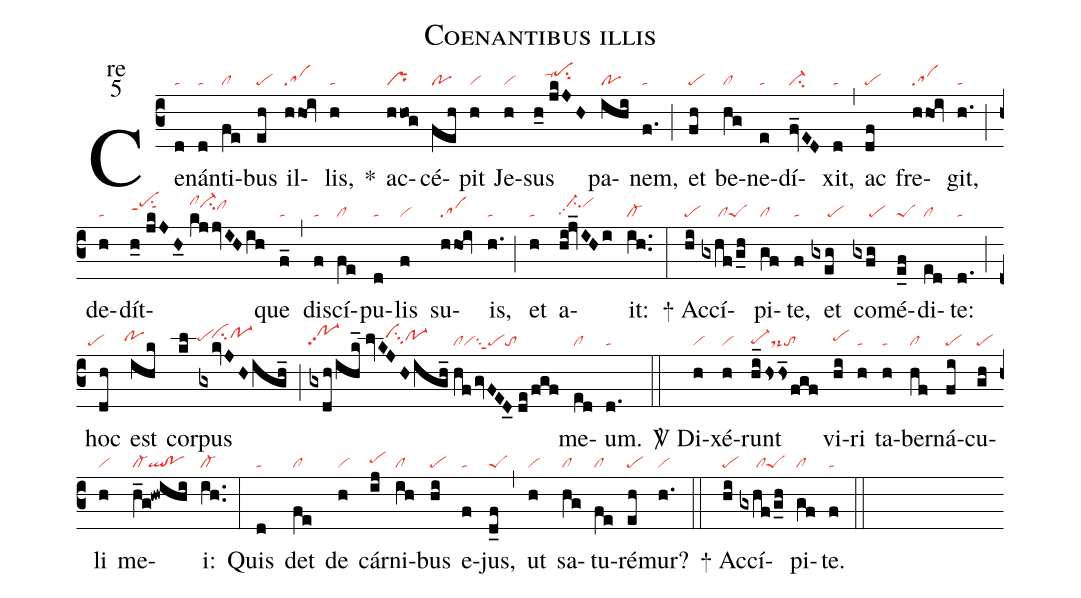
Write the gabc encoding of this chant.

name:Coenantibus illis;
office-part:re;
mode:5;
nabc-lines:1;
%%
(c3) Ce(d|ta)nán(d|ta)ti(fe|cl)bus(eh|pe) il(hhoi|sa)lis,(h|ta) <sp>*</sp>() ac(hhog|pr)cé(feh|po)pit(h|vi) Je(h|vi)sus(h_0//jkJH|///pehjsu2ppu1) pa(ihi|po)nem,(f.|ta) (;) et(fh|pe) be(hg|cl)ne(e|ta)dí(fv_ED|ci-)xit,(d|ta) (,) ac(df|pe) fre(hhoi|sa)git,(h.|ta) (;) de(h|ta)dít(h_0//jkJH_0//|pehjsu1sut1ppt1|kjjvIHih|clhkci-hjclhi)que(f_|ta) (,) dis(f|ta)cí(fe|cl)pu(d|ta)lis(f|vi) su(hhoi|sa)is,(h.|ta) (;) et(h|ta) a(hi!jv_IHi|//ci-hjpp2vihj)it:(ih..|cl-) (:)

<sp>+</sp> Ac(hi|pe)cí(gxhf/g_h|/////clpeS)pi(gf|cl)te,(f|ta) et(gxeg|/////pe) co(gxfg|/////pe)mé(e_f|peS)di(ed|cl)te:(d.|ta) (;) hoc(dh|```pe) est(ihk|``pohh) cor(kl|//////pehh)pus(gxkvJHigh_|////cihipo-1hi) (;) (gxdh/ihk_//|po-1hjpp2|lvKJHigh_//|//////vihisu3po-1hh|hfgvFED_0//de/fgf|clvisu2sut1peto) me(ed|cl)um.(d.|ta) (::)

<sp>V/</sp> Di(h|vi)xé(h|vi)runt(hi_hshs_/fgf|pe-hgds-to) vi(hi|pehh)ri(h|ta) ta(h|ta)ber(hf|cl)ná(fi|pe)cu(gh|pe)li(h|vi) me(h_g!hwihi|cl-ql!po)i:(ih..|cl-) (:) Quis(d|ta) det(fe|cl) de(h|vi) cár(ij|pehh)ni(ih|cl)bus(hi|pe) e(f|ta)jus,(d_f|peS) (,) ut(h|vi) sa(hg|cl)tu(fe|cl)ré(eh|pe)mur?(h.|vi) (::)

<sp>+</sp> Ac(hi|pe)cí(gxhf/g_h|/////clpeS)pi(gf|cl)te.(f|ta) (::)
